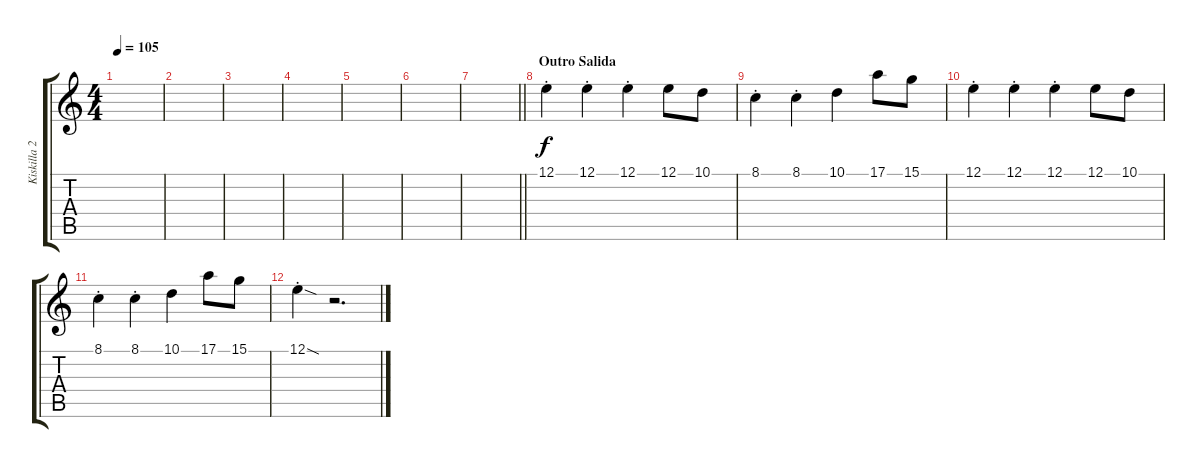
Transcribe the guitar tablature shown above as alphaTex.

\track ("Kiskilla 2" "Kiskilla 2") {instrument stringensemble1}
\staff {score tabs}
\tuning (E4 B3 G3 D3 A2 E2) {hide}
\ts (4 4)
\tempo 105
\clef g2
\ks c
|
|
|
|
|
|
\barLineRight lightlight
|
\section ("" "Outro Salida")
12.1{st}.4{volume 8} 12.1{st}.4 12.1{st}.4 12.1.8 10.1.8 |
8.1{st}.4 8.1{st}.4 10.1.4 17.1.8 15.1.8 |
12.1{st}.4 12.1{st}.4 12.1{st}.4 12.1.8 10.1.8 |
8.1{st}.4 8.1{st}.4 10.1.4 17.1.8 15.1.8 |
12.1{sod st}.4 r.2{d}
